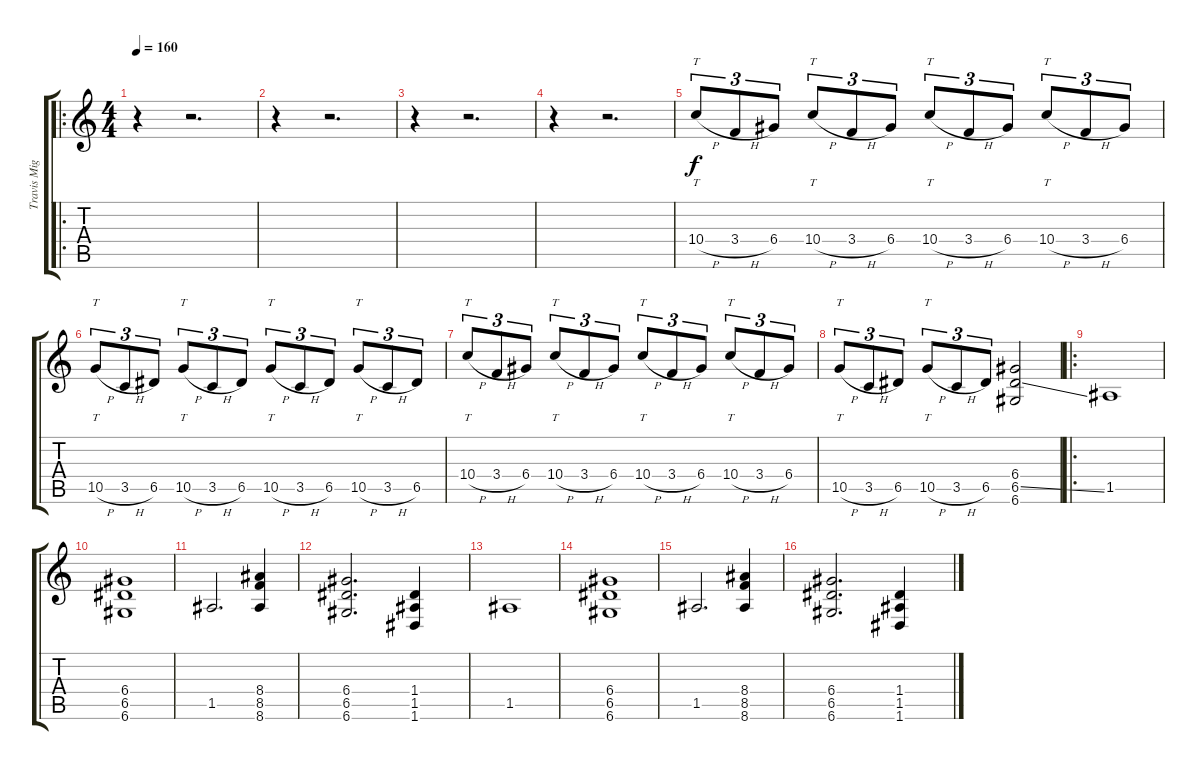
\track ("Travis Miguel" "Travis Mig") {instrument overdrivenguitar}
\staff {score tabs}
\tuning (E4 B3 G3 D3 A2 D2) {hide}
\ro
\ts (4 4)
\tempo 160
\clef g2
\ks c
r.4{dy f instrument overdrivenguitar} r.2{d} |
r.4 r.2{d} |
r.4 r.2{d} |
r.4 r.2{d} |
10.4{h}.8{tt tu (3 2)} 3.4{h}.8{tu (3 2)} 6.4.8{tu (3 2)} 10.4{h}.8{tt tu (3 2)} 3.4{h}.8{tu (3 2)} 6.4.8{tu (3 2)} 10.4{h}.8{tt tu (3 2)} 3.4{h}.8{tu (3 2)} 6.4.8{tu (3 2)} 10.4{h}.8{tt tu (3 2)} 3.4{h}.8{tu (3 2)} 6.4.8{tu (3 2)} |
10.5{h}.8{tt tu (3 2)} 3.5{h}.8{tu (3 2)} 6.5.8{tu (3 2)} 10.5{h}.8{tt tu (3 2)} 3.5{h}.8{tu (3 2)} 6.5.8{tu (3 2)} 10.5{h}.8{tt tu (3 2)} 3.5{h}.8{tu (3 2)} 6.5.8{tu (3 2)} 10.5{h}.8{tt tu (3 2)} 3.5{h}.8{tu (3 2)} 6.5.8{tu (3 2)} |
10.4{h}.8{tt tu (3 2)} 3.4{h}.8{tu (3 2)} 6.4.8{tu (3 2)} 10.4{h}.8{tt tu (3 2)} 3.4{h}.8{tu (3 2)} 6.4.8{tu (3 2)} 10.4{h}.8{tt tu (3 2)} 3.4{h}.8{tu (3 2)} 6.4.8{tu (3 2)} 10.4{h}.8{tt tu (3 2)} 3.4{h}.8{tu (3 2)} 6.4.8{tu (3 2)} |
10.5{h}.8{tt tu (3 2)} 3.5{h}.8{tu (3 2)} 6.5.8{tu (3 2)} 10.5{h}.8{tt tu (3 2)} 3.5{h}.8{tu (3 2)} 6.5.8{tu (3 2)} (6.4 6.5{ss} 6.6).2 |
\ro
1.5.1 |
(6.4 6.5 6.6).1 |
1.5.2{d} (8.4 8.5 8.6).4 |
(6.4 6.5 6.6).2{d} (1.4 1.5 1.6).4 |
1.5.1 |
(6.4 6.5 6.6).1 |
1.5.2{d} (8.4 8.5 8.6).4 |
(6.4 6.5 6.6).2{d} (1.4 1.5 1.6).4
